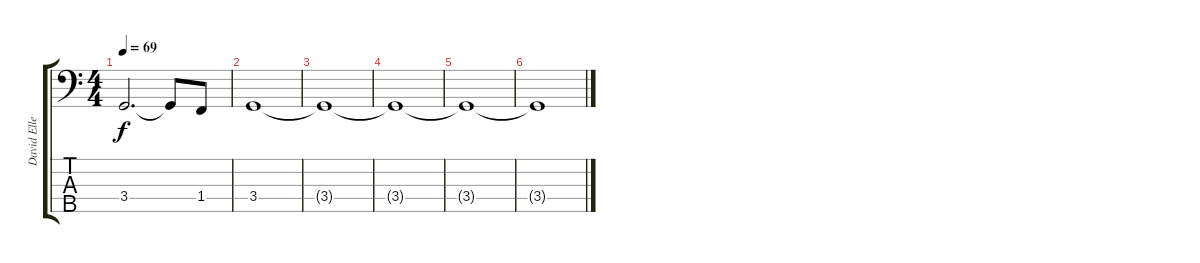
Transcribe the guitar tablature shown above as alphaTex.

\track ("David Ellefson" "David Elle") {instrument acousticguitarnylon}
\staff {score tabs}
\tuning (G2 D2 A1 E1 B0) {hide}
\ts (4 4)
\tempo 69
\clef f4
\ks c
3.4.2{d dy f} 3.4{t}.8 1.4.8 |
3.4.1 |
3.4{t}.1 |
3.4{t}.1 |
3.4{t}.1 |
3.4{t}.1
